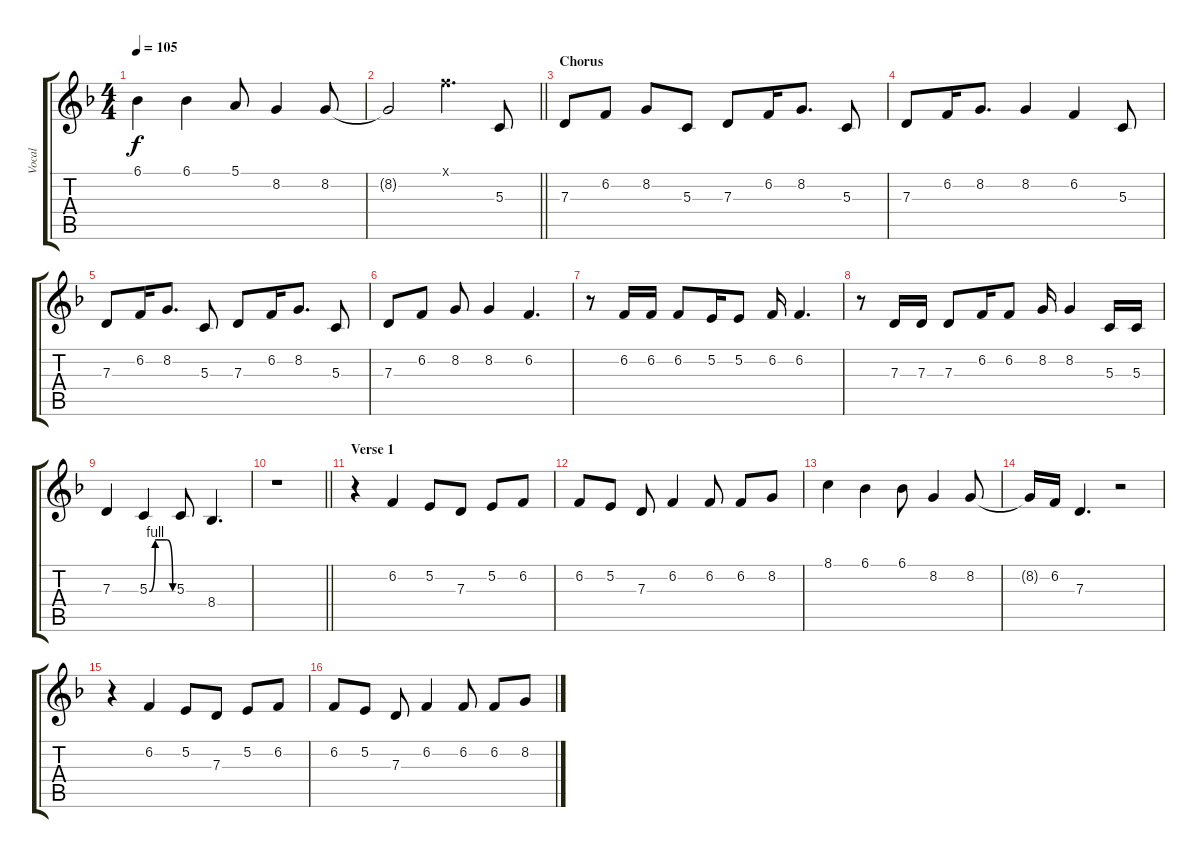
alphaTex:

\track ("Vocal" "Vocal") {instrument altosax}
\staff {score tabs}
\tuning (E4 B3 G3 D3 A2 E2) {hide}
\ts (4 4)
\tempo 105
\clef g2
\ks f
6.1.4{dy f} 6.1.4 5.1.8 8.2.4 8.2.8 |
\barLineRight lightlight
8.2{t}.2 13.1{x}.4{d} 5.3.8 |
\section ("" "Chorus")
7.3.8 6.2.8 8.2.8 5.3.8 7.3.8 6.2.16 8.2.8{d} 5.3.8 |
7.3.8 6.2.16 8.2.8{d} 8.2.4 6.2.4 5.3.8 |
7.3.8 6.2.16 8.2.8{d} 5.3.8 7.3.8 6.2.16 8.2.8{d} 5.3.8 |
7.3.8 6.2.8 8.2.8 8.2.4 6.2.4{d} |
r.8 6.2.16 6.2.16 6.2.8 5.2.16 5.2.8 6.2.16 6.2.4{d} |
r.8 7.3.16 7.3.16 7.3.8 6.2.16 6.2.8 8.2.16 8.2.4 5.3.16 5.3.16 |
7.3.4 5.3{be (custom 0 0 15 4 30 4 45 4 60 0)}.4 5.3.8 8.4.4{d} |
\barLineRight lightlight
r.1 |
\section ("" "Verse 1")
r.4 6.2.4 5.2.8 7.3.8 5.2.8 6.2.8 |
6.2.8 5.2.8 7.3.8 6.2.4 6.2.8 6.2.8 8.2.8 |
8.1.4 6.1.4 6.1.8 8.2.4 8.2.8 |
8.2{t}.16 6.2.16 7.3.4{d} r.2 |
r.4 6.2.4 5.2.8 7.3.8 5.2.8 6.2.8 |
6.2.8 5.2.8 7.3.8 6.2.4 6.2.8 6.2.8 8.2.8
